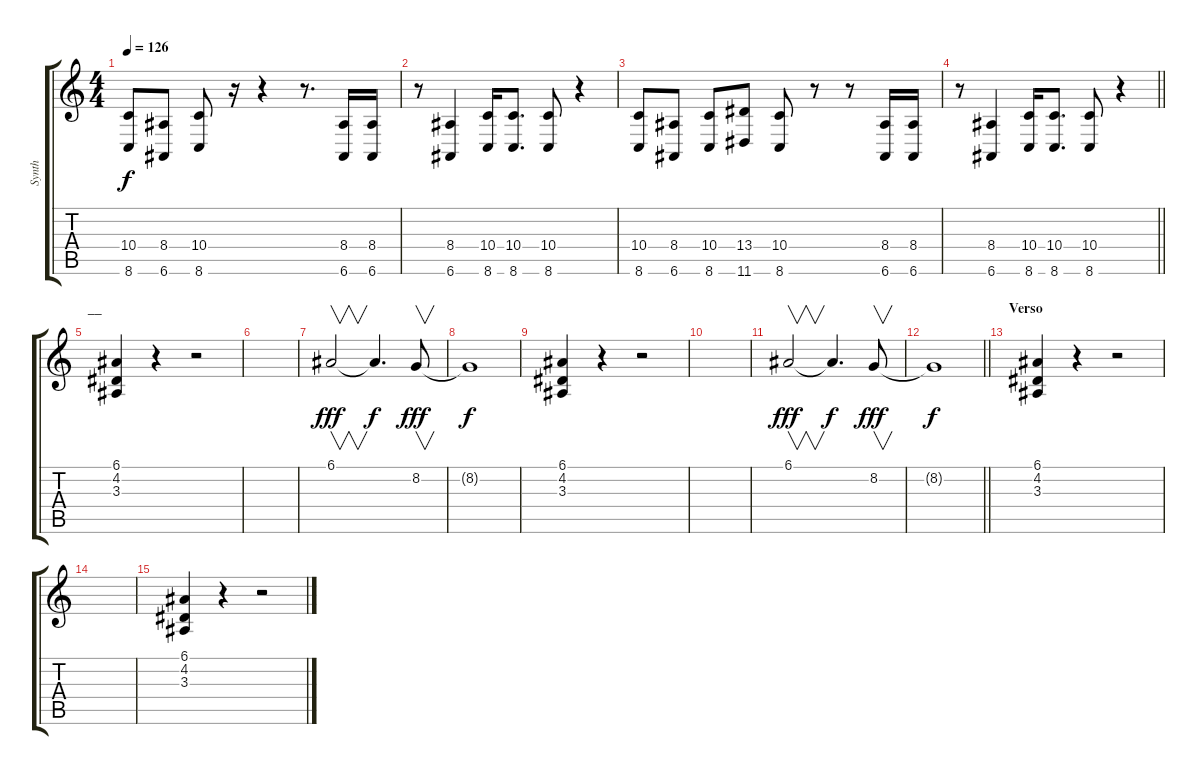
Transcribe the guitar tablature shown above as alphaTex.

\track ("Synth" "Synth") {instrument stringensemble1}
\staff {score tabs}
\tuning (E4 B3 G3 D3 A2 E2) {hide}
\ts (4 4)
\tempo 126
\clef g2
\ks c
(10.4 8.6).8{dy f} (8.4 6.6).8 (10.4 8.6).8 r.16 r.4 r.8{d} (8.4 6.6).16 (8.4 6.6).16 |
r.8 (8.4 6.6).4 (10.4 8.6).16 (10.4 8.6).8{d} (10.4 8.6).8 r.4 |
(10.4 8.6).8 (8.4 6.6).8 (10.4 8.6).8 (13.4 11.6).8 (10.4 8.6).8 r.8 r.8 (8.4 6.6).16 (8.4 6.6).16 |
\barLineRight lightlight
r.8 (8.4 6.6).4 (10.4 8.6).16 (10.4 8.6).8{d} (10.4 8.6).8 r.4 |
\section ("" "__")
(6.1 4.2 3.3).4 r.4 r.2 |
|
6.1.2{v dy fff} 6.1{t}.4{d dy f} 8.2.8{v dy fff} |
8.2{t}.1{dy f} |
(6.1 4.2 3.3).4 r.4 r.2 |
|
6.1.2{v dy fff} 6.1{t}.4{d dy f} 8.2.8{v dy fff} |
\barLineRight lightlight
8.2{t}.1{dy f} |
\section ("" "Verso")
(6.1 4.2 3.3).4 r.4 r.2 |
|
(6.1 4.2 3.3).4 r.4 r.2
